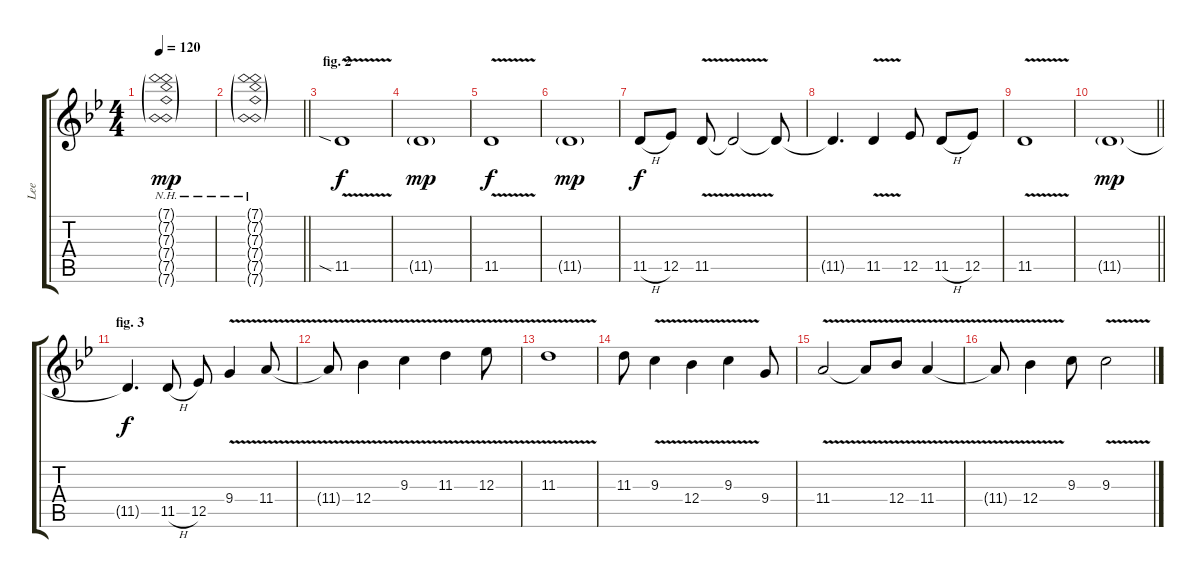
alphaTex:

\track ("Lee" "Lee") {instrument distortionguitar}
\staff {score tabs}
\tuning (G3 G3 Eb3 Bb2 Eb2 Eb2) {hide}
\ts (4 4)
\tempo 120
\clef g2
\ks gminor
(7.1{nh g} 7.2{nh g} 7.3{nh g} 7.4{nh g} 7.5{nh g} 7.6{nh g}).1{dy mp} |
\barLineRight lightlight
(7.1{nh g} 7.2{nh g} 7.3{nh g} 7.4{nh g} 7.5{nh g} 7.6{nh g}).1 |
\section ("" "fig. 2")
11.5{v sia}.1{dy f} |
11.5{g}.1{dy mp} |
11.5{v}.1{dy f} |
11.5{g}.1{dy mp} |
11.5{h}.8{dy f} 12.5.8 11.5{v}.8 11.5{t}.2 11.5{t}.8 |
11.5{t}.4{d} 11.5{v}.4 12.5.8 11.5{h}.8 12.5.8 |
11.5{v}.1 |
\barLineRight lightlight
11.5{g}.1{dy mp} |
\section ("" "fig. 3")
11.5{t}.4{d dy f} 11.5{h}.8 12.5.8 9.4{v}.4 11.4{v}.8 |
11.4{t}.8 12.4{v}.4 9.3{v}.4 11.3{v}.4 12.3{v}.8 |
11.3{v}.1 |
11.3.8 9.3{v}.4 12.4{v}.4 9.3{v}.4 9.4.8 |
11.4{v}.2 11.4{t}.8 12.4{v}.8 11.4{v}.4 |
11.4{t}.8 12.4{v}.4 9.3.8 9.3{v}.2
